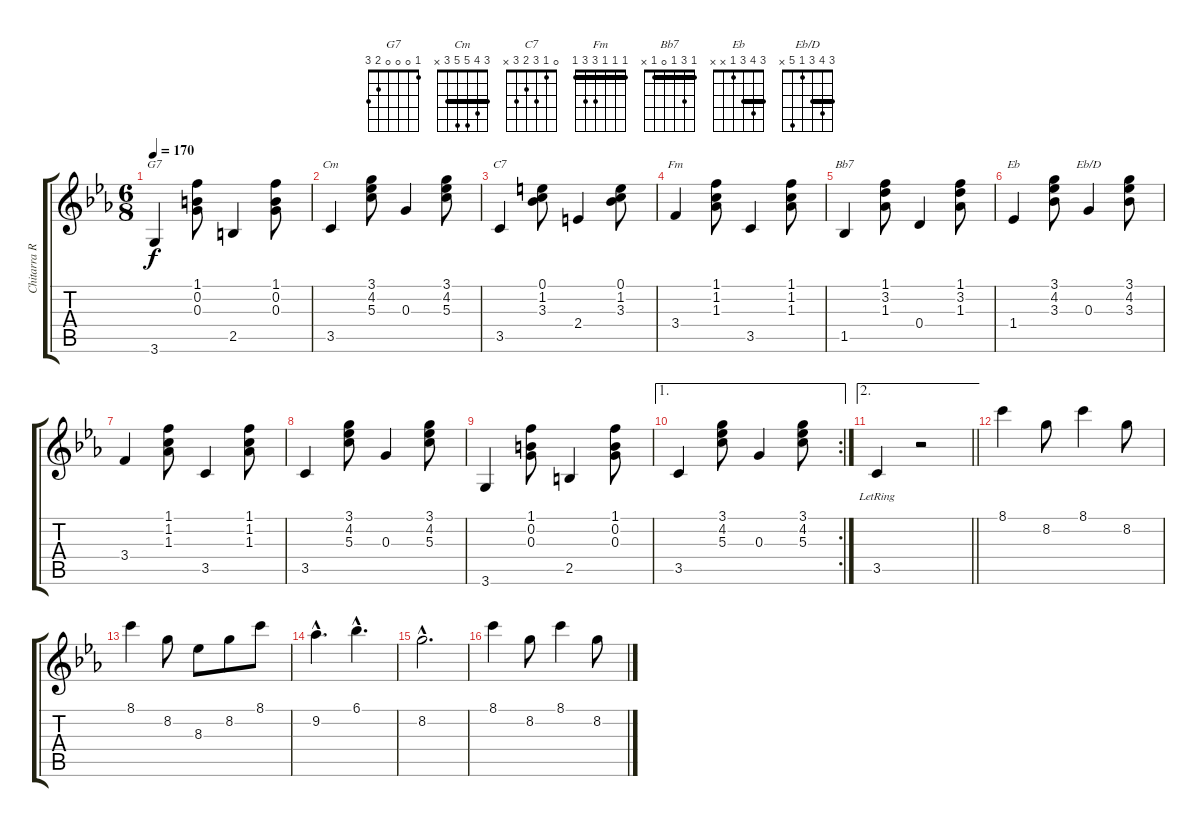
\track ("Chitarra Ritmica" "Chitarra R") {instrument acousticguitarnylon}
\staff {score tabs}
\tuning (E4 B3 G3 D3 A2 E2) {hide}
\chord ("G7" 1 0 0 0 2 3)
\chord ("Cm" 3 4 5 5 3 x) {barre 3}
\chord ("C7" 0 1 3 2 3 x)
\chord ("Fm" 1 1 1 3 3 1) {barre 1}
\chord ("Bb7" 1 3 1 0 1 x) {barre 1}
\chord ("Eb" 3 4 3 1 x x) {barre 3}
\chord ("Eb/D" 3 4 3 1 5 x) {barre 3}
\ts (6 8)
\tempo 170
\clef g2
\ks eb
3.6.4{ch "G7" dy f} (1.1 0.2 0.3).8 2.5.4 (1.1 0.2 0.3).8 |
3.5.4{ch "Cm"} (3.1 4.2 5.3).8 0.3.4 (3.1 4.2 5.3).8 |
3.5.4{ch "C7"} (0.1 1.2 3.3).8 2.4.4 (0.1 1.2 3.3).8 |
3.4.4{ch "Fm"} (1.1 1.2 1.3).8 3.5.4 (1.1 1.2 1.3).8 |
1.5.4{ch "Bb7"} (1.1 3.2 1.3).8 0.4.4 (1.1 3.2 1.3).8 |
1.4.4{ch "Eb"} (3.1 4.2 3.3).8 0.3.4{ch "Eb/D"} (3.1 4.2 3.3).8 |
3.4.4 (1.1 1.2 1.3).8 3.5.4 (1.1 1.2 1.3).8 |
3.5.4 (3.1 4.2 5.3).8 0.3.4 (3.1 4.2 5.3).8 |
3.6.4 (1.1 0.2 0.3).8 2.5.4 (1.1 0.2 0.3).8 |
\ae 1
\rc 2
3.5.4 (3.1 4.2 5.3).8 0.3.4 (3.1 4.2 5.3).8 |
\ae 2
\barLineRight lightlight
3.5{lr}.4 r.2 |
8.1.4 8.2.8 8.1.4 8.2.8 |
8.1.4 8.2.8 8.3.8 8.2.8 8.1.8 |
9.2{hac}.4{d} 6.1{hac}.4{d} |
8.2{hac}.2{d} |
8.1.4 8.2.8 8.1.4 8.2.8
